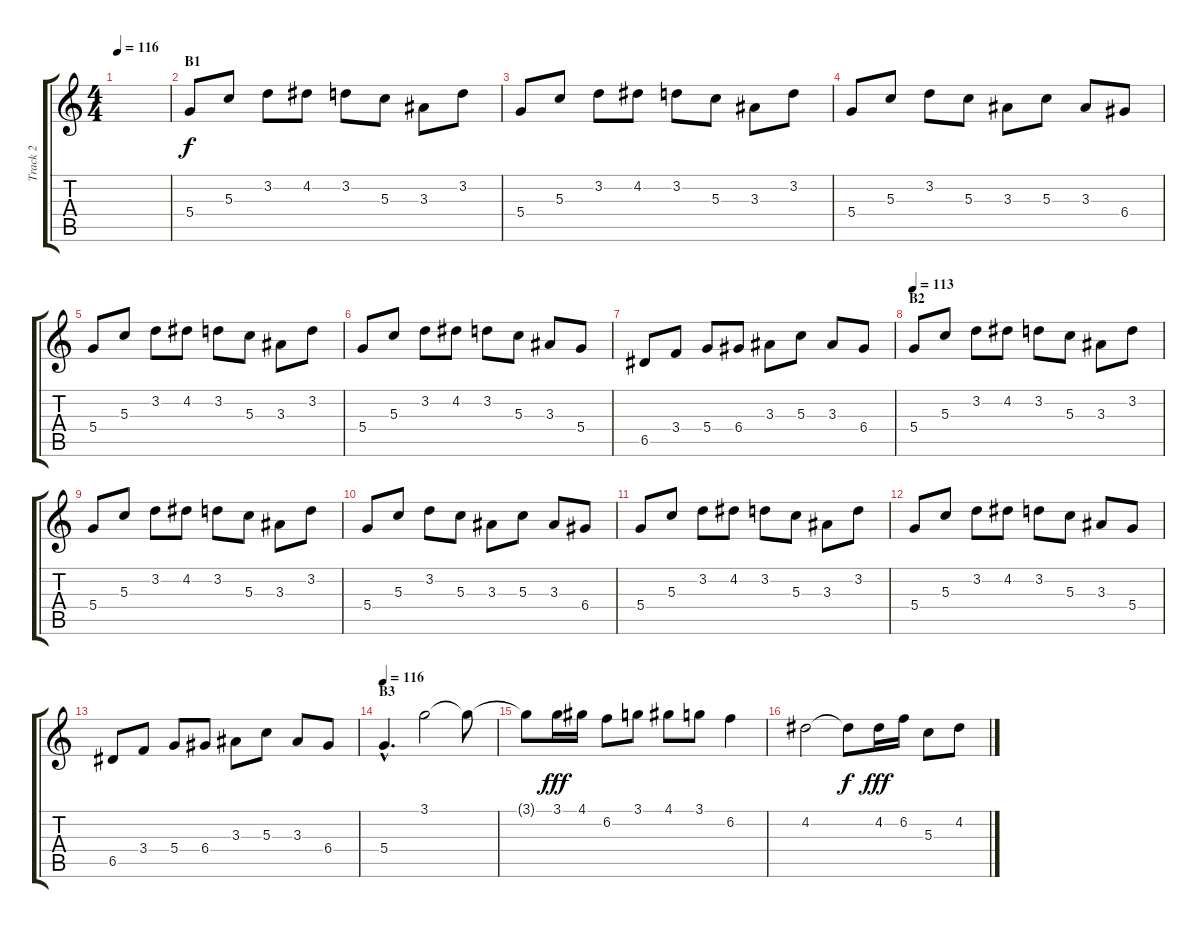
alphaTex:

\track ("Track 2" "Track 2") {instrument distortionguitar}
\staff {score tabs}
\tuning (E4 B3 G3 D3 A2 E2) {hide}
\ts (4 4)
\tempo 116
\clef g2
\ks c
|
\section ("" "B1")
5.4.8 5.3.8 3.2.8 4.2.8 3.2.8 5.3.8 3.3.8 3.2.8 |
5.4.8 5.3.8 3.2.8 4.2.8 3.2.8 5.3.8 3.3.8 3.2.8 |
5.4.8 5.3.8 3.2.8 5.3.8 3.3.8 5.3.8 3.3.8 6.4.8 |
5.4.8 5.3.8 3.2.8 4.2.8 3.2.8 5.3.8 3.3.8 3.2.8 |
5.4.8 5.3.8 3.2.8 4.2.8 3.2.8 5.3.8 3.3.8 5.4.8 |
6.5.8 3.4.8 5.4.8 6.4.8 3.3.8 5.3.8 3.3.8 6.4.8 |
\section ("" "B2")
\tempo 113
5.4.8 5.3.8 3.2.8 4.2.8 3.2.8 5.3.8 3.3.8 3.2.8 |
5.4.8 5.3.8 3.2.8 4.2.8 3.2.8 5.3.8 3.3.8 3.2.8 |
5.4.8 5.3.8 3.2.8 5.3.8 3.3.8 5.3.8 3.3.8 6.4.8 |
5.4.8 5.3.8 3.2.8 4.2.8 3.2.8 5.3.8 3.3.8 3.2.8 |
5.4.8 5.3.8 3.2.8 4.2.8 3.2.8 5.3.8 3.3.8 5.4.8 |
6.5.8 3.4.8 5.4.8 6.4.8 3.3.8 5.3.8 3.3.8 6.4.8 |
\section ("" "B3")
\tempo 116
5.4{hac}.4{d} 3.1.2 3.1{t}.8{dy f} |
3.1{t}.8 3.1.16{dy fff} 4.1.16 6.2.8 3.1.8 4.1.8 3.1.8 6.2.4 |
4.2.2 4.2{t}.8{dy f} 4.2.16{dy fff} 6.2.16 5.3.8 4.2.8
